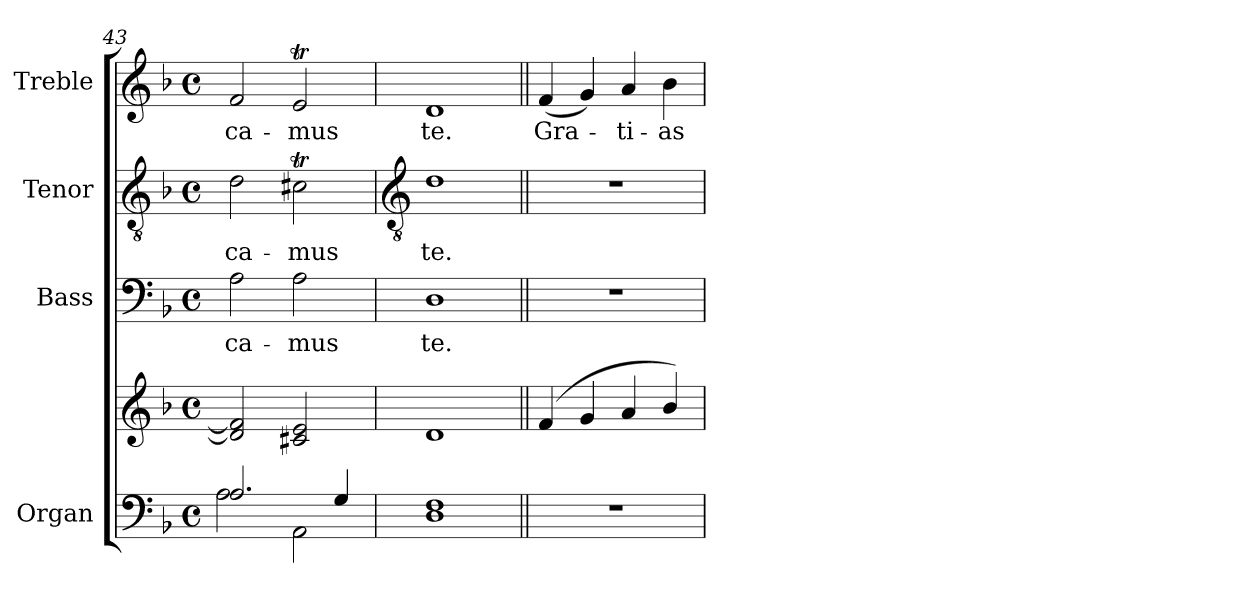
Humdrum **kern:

**kern	**kern	**kern	**text	**kern	**text	**kern	**text
*part4	*part4	*part3	*part3	*part2	*part2	*part1	*part1
*staff5	*staff4	*staff3	*staff3	*staff2	*staff2	*staff1	*staff1
*I"Organ	*	*I"Bass	*	*I"Tenor	*	*I"Treble	*
*I'Organ	*	*I'Bass	*	*I'Tenor	*	*I'Treble	*
*clefF4	*clefG2	*clefF4	*	*clefGv2	*	*clefG2	*
*k[b-]	*k[b-]	*k[b-]	*	*k[b-]	*	*k[b-]	*
*F:	*F:	*F:	*	*F:	*	*F:	*
*M4/4	*M4/4	*M4/4	*	*M4/4	*	*M4/4	*
*met(c)	*met(c)	*met(c)	*	*met(c)	*	*met(c)	*
=43	=43	=43	=43	=43	=43	=43	=43
*^	*	*	*	*	*	*	*
!	!	!	!	!LO:LY:b	!	!LO:LY:b	!	!LO:LY:b
2.A/	2A	2d/] 2f/]	2A	-ca-	2d	-ca-	2f	-ca-
!	!	!	!	!LO:LY:b	!	!LO:LY:b	!	!LO:LY:b
.	2AA\	2c#X/ 2e/	2A	-mus	2c#Xt	-mus	2et	-mus
4G/	.	.	.	.	.	.	.	.
*v	*v	*	*	*	*	*	*	*
!!LO:LB:g=z
=44	=44	=44	=44	=44	=44	=44	=44
*	*	*	*	*clefGv2	*	*	*
*	*^	*	*	*	*	*	*
!	!	!	!	!LO:LY:b	!	!LO:LY:b	!	!LO:LY:b
1D 1F	1d/	1ryy	1D	te.	1d	te.	1d	te.
=45||	=45||	=45||	=45||	=45||	=45||	=45||	=45||	=45||
!	!	!	!	!	!	!	!	!LO:LY:b
1r	(>4f/	1ryy	1r	.	1r	.	(<4f	Gra-
.	4g/	.	.	.	.	.	4g)	.
!	!	!	!	!	!	!	!	!LO:LY:b
.	4a/	.	.	.	.	.	4a	ti-
!	!	!	!	!	!	!	!	!LO:LY:b
.	4b-/)	.	.	.	.	.	4b-	-as
*	*v	*v	*	*	*	*	*	*
=	=	=	=	=	=	=	=
*-	*-	*-	*-	*-	*-	*-	*-
